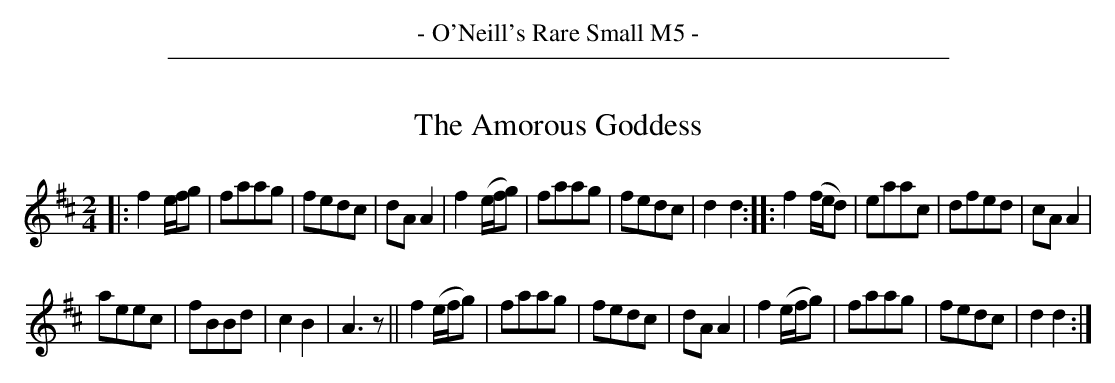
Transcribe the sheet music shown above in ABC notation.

X:1
T: The Amorous Goddess
M: 2/4
L: 1/8
K: D
|:\
f2 e/f/g | faag | fedc | dAA2 | f2 (e/f/g) | faag | fedc | d2d2 :: f2 (f/e/d) | eaac | dfed | cAA2 |
aeec | fBBd | c2B2 | A3z || f2 (e/f/g) | faag | fedc | dAA2 | f2 (e/f/g) | faag | fedc | d2d2 :|
